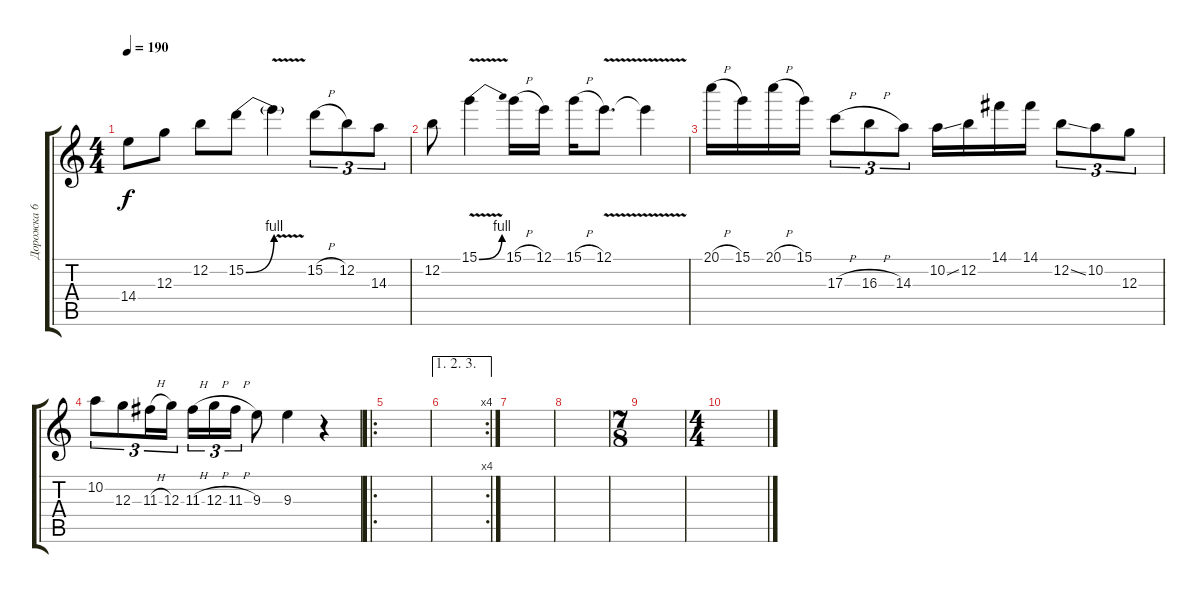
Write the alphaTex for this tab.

\track ("Дорожка 6" "Дорожка 6") {instrument distortionguitar}
\staff {score tabs}
\tuning (E4 B3 G3 D3 A2 E2) {hide}
\ts (4 4)
\tempo 190
\clef g2
\ks c
14.4.8{dy f} 12.3.8 12.2.8 15.2{be (bend 0 0 60 4)}.8 15.2{v t}.4 15.2{h}.8{tu (3 2)} 12.2.8{tu (3 2)} 14.3.8{tu (3 2)} |
12.2.8 15.1{be (bend 0 0 60 4) v}.4 15.1{h}.16 12.1.16 15.1{h}.16 12.1{v}.8{d} 12.1{t}.4 |
20.1{h}.16 15.1.16 20.1{h}.16 15.1.16 17.3{h}.8{tu (3 2)} 16.3{h}.8{tu (3 2)} 14.3.8{tu (3 2)} 10.2{ss}.16 12.2.16 14.1.16 14.1.16 12.2{ss}.8{tu (3 2)} 10.2.8{tu (3 2)} 12.3.8{tu (3 2)} |
10.2.8{tu (3 2)} 12.3.8{tu (3 2)} 11.3{h}.16{tu (3 2)} 12.3.16{tu (3 2)} 11.3{h}.16{tu (3 2)} 12.3{h}.16{tu (3 2)} 11.3{h}.16{tu (3 2)} 9.3.8 9.3.4 r.4 |
\ro
|
\ae (1 2 3)
\rc 4
|
|
|
\ts (7 8)
|
\ts (4 4)
